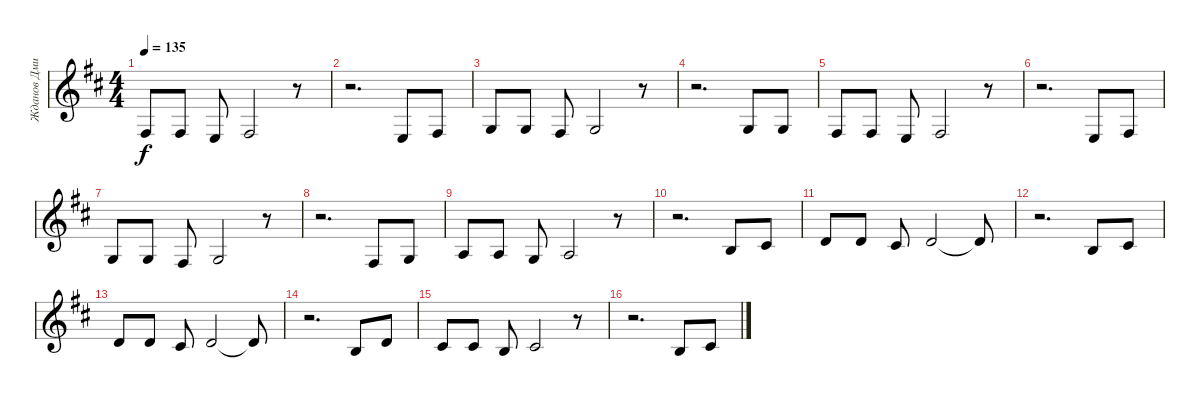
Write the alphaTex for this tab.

\track ("Жданов Дмитрий" "Жданов Дми") {instrument flute}
\staff {score}
\tuning (E4 B3 G3 D3 A2 E2) {hide}
\ts (4 4)
\tempo 135
\clef g2
\ks d
4.4.8{dy f} 4.4.8 2.4.8 4.4.2 r.8 |
r.2{d} 2.4.8 4.4.8 |
0.3.8 0.3.8 4.4.8 0.3.2 r.8 |
r.2{d} 0.3.8 0.3.8 |
4.4.8 4.4.8 2.4.8 4.4.2 r.8 |
r.2{d} 2.4.8 4.4.8 |
0.3.8 0.3.8 4.4.8 0.3.2 r.8 |
r.2{d} 4.4.8 0.3.8 |
2.3.8 2.3.8 0.3.8 2.3.2 r.8 |
r.2{d} 0.2.8 2.2.8 |
3.2.8 3.2.8 2.2.8 3.2.2 3.2{t}.8 |
r.2{d} 0.2.8 2.2.8 |
3.2.8 3.2.8 2.2.8 3.2.2 3.2{t}.8 |
r.2{d} 0.2.8 3.2.8 |
2.2.8 2.2.8 0.2.8 11.4.2 r.8 |
r.2{d} 0.2.8 2.2.8
